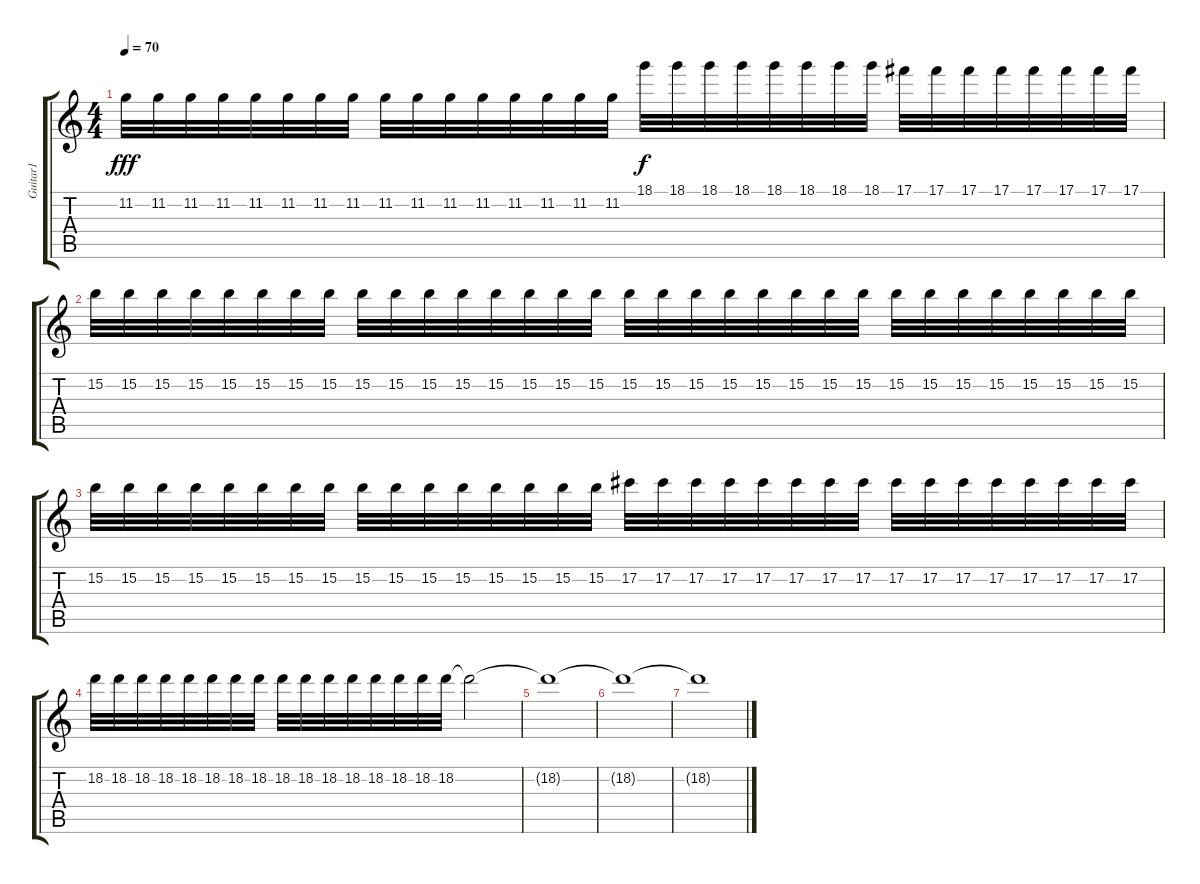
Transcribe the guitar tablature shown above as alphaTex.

\track ("Guitar1" "Guitar1") {instrument distortionguitar}
\staff {score tabs}
\tuning (Db4 Ab3 E3 B2 Gb2 B1) {hide}
\ts (4 4)
\tempo 70
\clef g2
\ks c
11.2.32{dy fff} 11.2.32 11.2.32 11.2.32 11.2.32 11.2.32 11.2.32 11.2.32 11.2.32 11.2.32 11.2.32 11.2.32 11.2.32 11.2.32 11.2.32 11.2.32 18.1.32{dy f} 18.1.32 18.1.32 18.1.32 18.1.32 18.1.32 18.1.32 18.1.32 17.1.32 17.1.32 17.1.32 17.1.32 17.1.32 17.1.32 17.1.32 17.1.32 |
15.2.32 15.2.32 15.2.32 15.2.32 15.2.32 15.2.32 15.2.32 15.2.32 15.2.32 15.2.32 15.2.32 15.2.32 15.2.32 15.2.32 15.2.32 15.2.32 15.2.32 15.2.32 15.2.32 15.2.32 15.2.32 15.2.32 15.2.32 15.2.32 15.2.32 15.2.32 15.2.32 15.2.32 15.2.32 15.2.32 15.2.32 15.2.32 |
15.2.32 15.2.32 15.2.32 15.2.32 15.2.32 15.2.32 15.2.32 15.2.32 15.2.32 15.2.32 15.2.32 15.2.32 15.2.32 15.2.32 15.2.32 15.2.32 17.2.32 17.2.32 17.2.32 17.2.32 17.2.32 17.2.32 17.2.32 17.2.32 17.2.32 17.2.32 17.2.32 17.2.32 17.2.32 17.2.32 17.2.32 17.2.32 |
18.2.32{volume 0} 18.2.32 18.2.32 18.2.32 18.2.32 18.2.32 18.2.32 18.2.32 18.2.32 18.2.32 18.2.32 18.2.32 18.2.32 18.2.32 18.2.32 18.2.32 18.2{t}.2 |
18.2{t}.1 |
18.2{t}.1 |
18.2{t}.1
